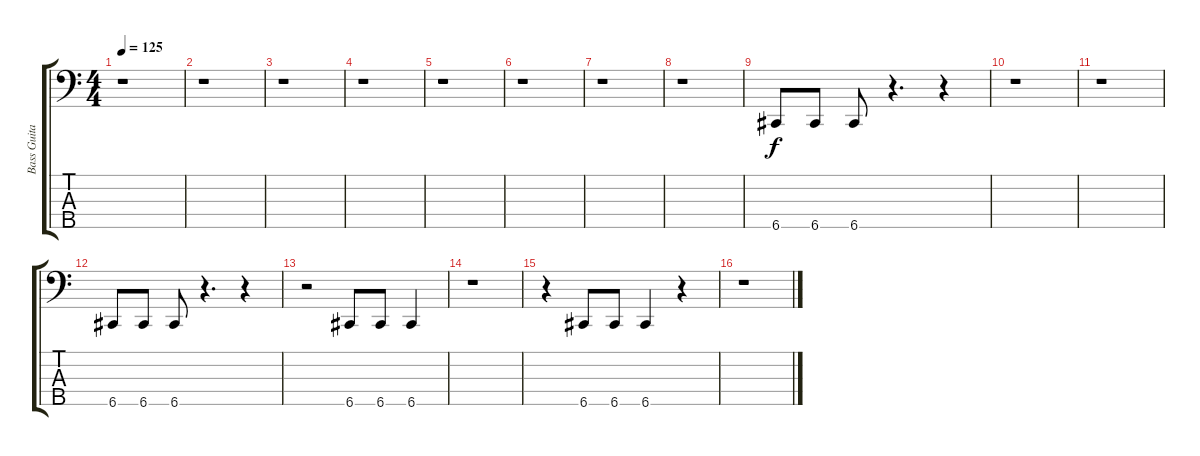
\track ("Bass Guitar" "Bass Guita") {instrument electricbasspick}
\staff {score tabs}
\tuning (F2 C2 G1 D1 G0) {hide}
\ts (4 4)
\tempo 125
\clef f4
\ks c
r.1{dy f} |
r.1 |
r.1 |
r.1 |
r.1 |
r.1 |
r.1 |
r.1 |
6.5.8 6.5.8 6.5.8 r.4{d} r.4 |
r.1 |
r.1 |
6.5.8 6.5.8 6.5.8 r.4{d} r.4 |
r.2 6.5.8 6.5.8 6.5.4 |
r.1 |
r.4 6.5.8 6.5.8 6.5.4 r.4 |
r.1
